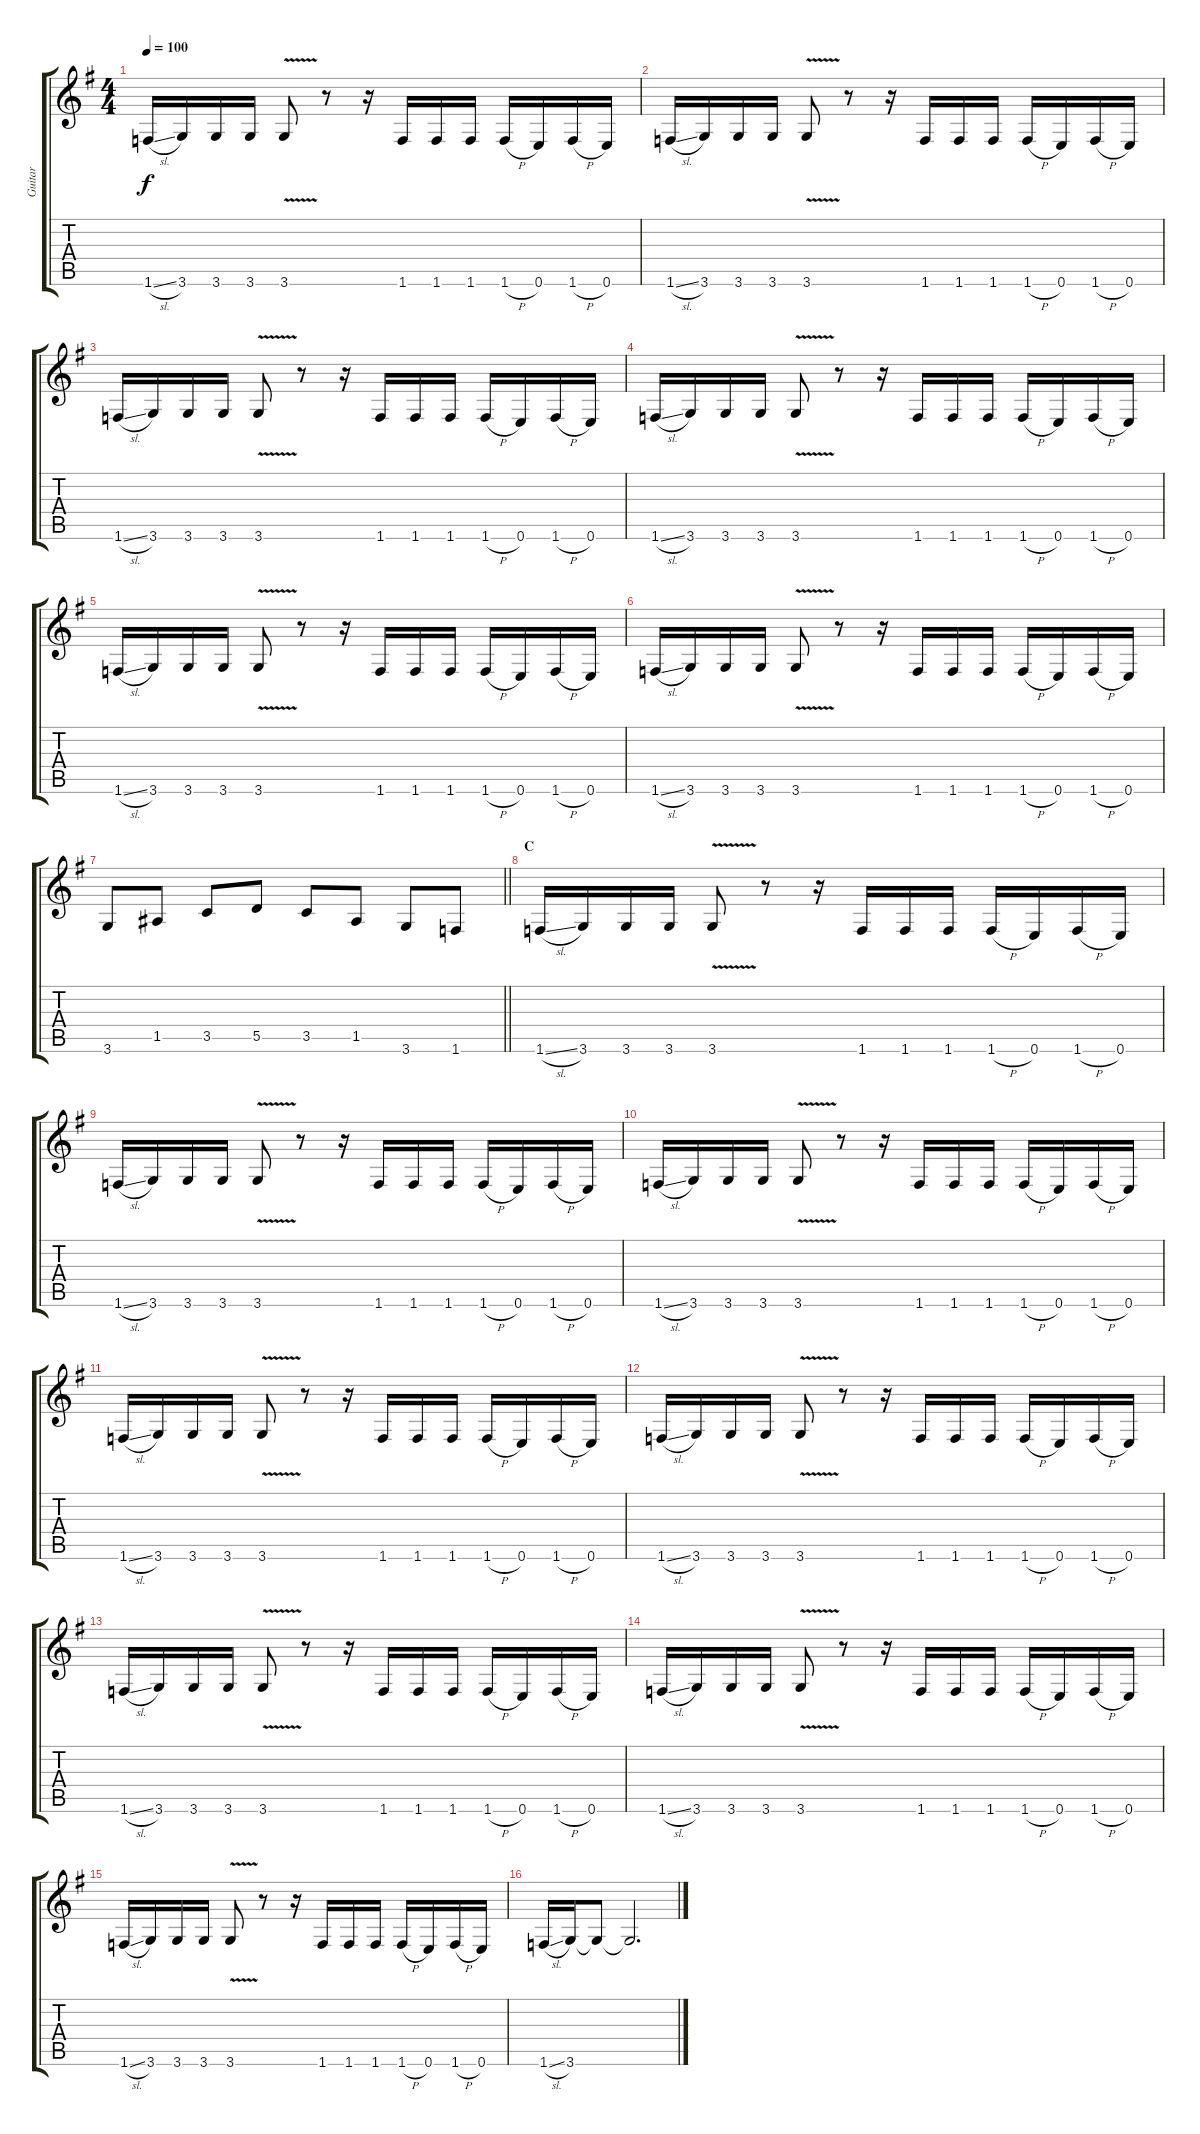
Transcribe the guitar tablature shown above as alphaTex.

\track ("Guitar" "Guitar") {instrument distortionguitar}
\staff {score tabs}
\tuning (E4 B3 G3 D3 A2 E2) {hide}
\ts (4 4)
\tempo 100
\clef g2
\ks g
1.6{sl}.16{dy f} 3.6.16 3.6.16 3.6.16 3.6{v}.8 r.8 r.16 1.6.16 1.6.16 1.6.16 1.6{h}.16 0.6.16 1.6{h}.16 0.6.16 |
1.6{sl}.16 3.6.16 3.6.16 3.6.16 3.6{v}.8 r.8 r.16 1.6.16 1.6.16 1.6.16 1.6{h}.16 0.6.16 1.6{h}.16 0.6.16 |
1.6{sl}.16 3.6.16 3.6.16 3.6.16 3.6{v}.8 r.8 r.16 1.6.16 1.6.16 1.6.16 1.6{h}.16 0.6.16 1.6{h}.16 0.6.16 |
1.6{sl}.16 3.6.16 3.6.16 3.6.16 3.6{v}.8 r.8 r.16 1.6.16 1.6.16 1.6.16 1.6{h}.16 0.6.16 1.6{h}.16 0.6.16 |
1.6{sl}.16 3.6.16 3.6.16 3.6.16 3.6{v}.8 r.8 r.16 1.6.16 1.6.16 1.6.16 1.6{h}.16 0.6.16 1.6{h}.16 0.6.16 |
1.6{sl}.16 3.6.16 3.6.16 3.6.16 3.6{v}.8 r.8 r.16 1.6.16 1.6.16 1.6.16 1.6{h}.16 0.6.16 1.6{h}.16 0.6.16 |
\barLineRight lightlight
3.6.8 1.5.8 3.5.8 5.5.8 3.5.8 1.5.8 3.6.8 1.6.8 |
\section ("" "C")
1.6{sl}.16 3.6.16 3.6.16 3.6.16 3.6{v}.8 r.8 r.16 1.6.16 1.6.16 1.6.16 1.6{h}.16 0.6.16 1.6{h}.16 0.6.16 |
1.6{sl}.16 3.6.16 3.6.16 3.6.16 3.6{v}.8 r.8 r.16 1.6.16 1.6.16 1.6.16 1.6{h}.16 0.6.16 1.6{h}.16 0.6.16 |
1.6{sl}.16 3.6.16 3.6.16 3.6.16 3.6{v}.8 r.8 r.16 1.6.16 1.6.16 1.6.16 1.6{h}.16 0.6.16 1.6{h}.16 0.6.16 |
1.6{sl}.16 3.6.16 3.6.16 3.6.16 3.6{v}.8 r.8 r.16 1.6.16 1.6.16 1.6.16 1.6{h}.16 0.6.16 1.6{h}.16 0.6.16 |
1.6{sl}.16 3.6.16 3.6.16 3.6.16 3.6{v}.8 r.8 r.16 1.6.16 1.6.16 1.6.16 1.6{h}.16 0.6.16 1.6{h}.16 0.6.16 |
1.6{sl}.16 3.6.16 3.6.16 3.6.16 3.6{v}.8 r.8 r.16 1.6.16 1.6.16 1.6.16 1.6{h}.16 0.6.16 1.6{h}.16 0.6.16 |
1.6{sl}.16 3.6.16 3.6.16 3.6.16 3.6{v}.8 r.8 r.16 1.6.16 1.6.16 1.6.16 1.6{h}.16 0.6.16 1.6{h}.16 0.6.16 |
1.6{sl}.16 3.6.16 3.6.16 3.6.16 3.6{v}.8 r.8 r.16 1.6.16 1.6.16 1.6.16 1.6{h}.16 0.6.16 1.6{h}.16 0.6.16 |
1.6{sl}.16 3.6.16 3.6{t}.8 3.6{t}.2{d volume 7}
